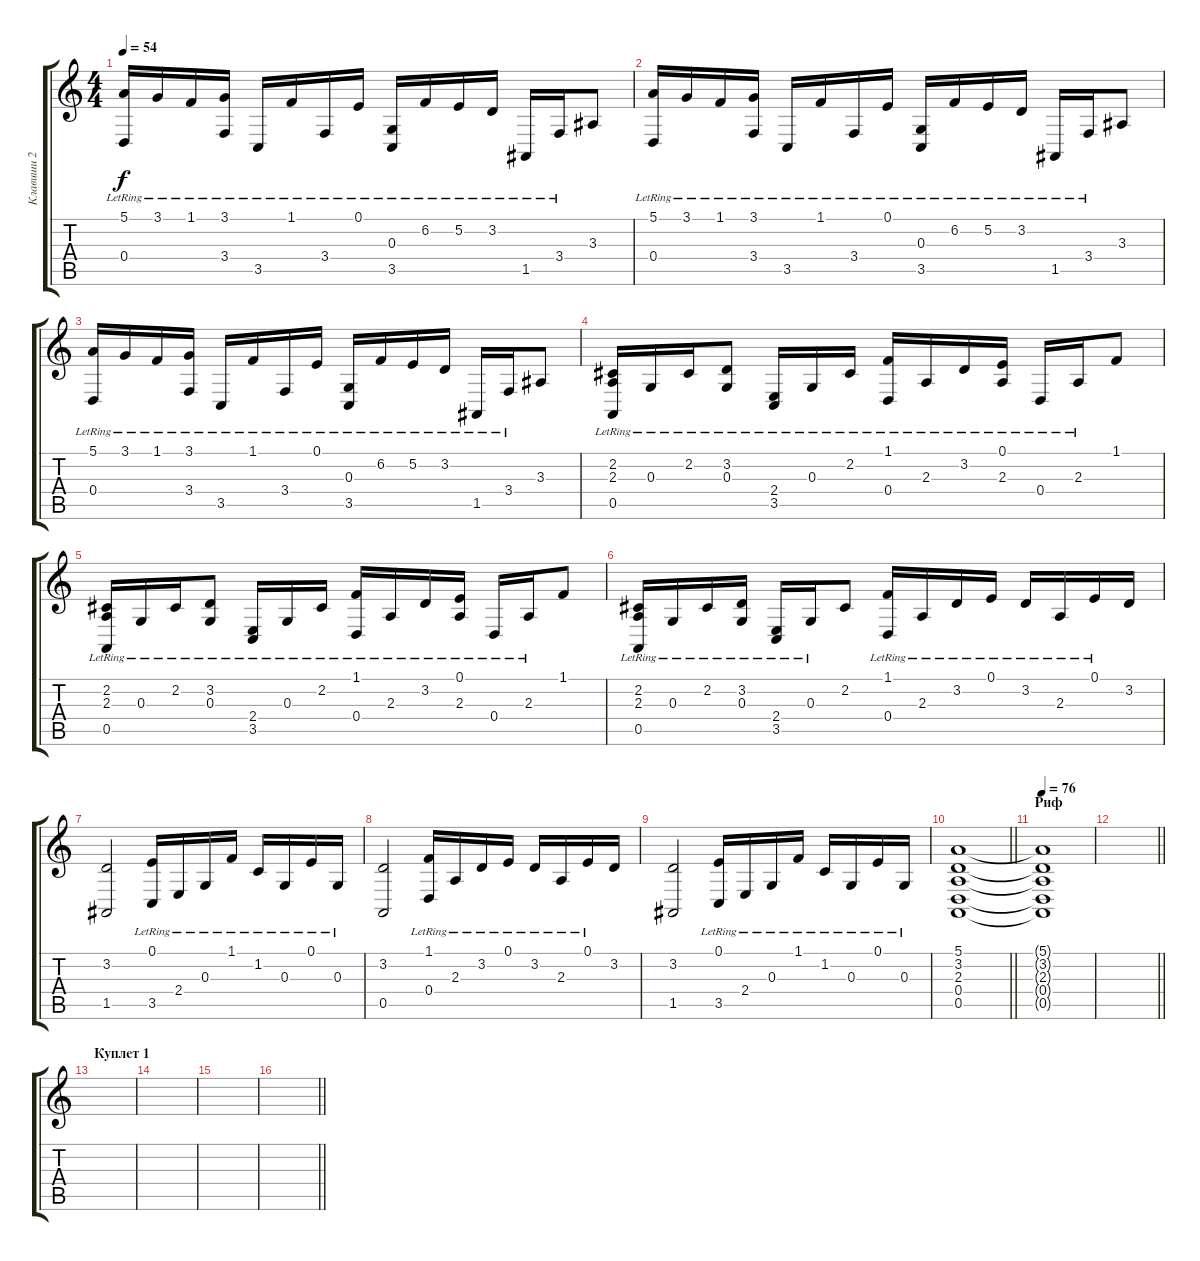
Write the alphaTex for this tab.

\track ("Клавиши 2" "Клавиши 2") {instrument acousticgrandpiano}
\staff {score tabs}
\tuning (E4 B3 G3 D3 A2 E2) {hide}
\ts (4 4)
\tempo 54
\clef g2
\ks c
(5.1{lr} 0.4{lr}).16{dy f} 3.1{lr}.16 1.1{lr}.16 (3.1{lr} 3.4{lr}).16 3.5{lr}.16 1.1{lr}.16 3.4{lr}.16 0.1{lr}.16 (0.3{lr} 3.5{lr}).16 6.2{lr}.16 5.2{lr}.16 3.2{lr}.16 1.5{lr}.16 3.4{lr}.16 3.3.8 |
(5.1{lr} 0.4{lr}).16 3.1{lr}.16 1.1{lr}.16 (3.1{lr} 3.4{lr}).16 3.5{lr}.16 1.1{lr}.16 3.4{lr}.16 0.1{lr}.16 (0.3{lr} 3.5{lr}).16 6.2{lr}.16 5.2{lr}.16 3.2{lr}.16 1.5{lr}.16 3.4{lr}.16 3.3.8 |
(5.1{lr} 0.4{lr}).16 3.1{lr}.16 1.1{lr}.16 (3.1{lr} 3.4{lr}).16 3.5{lr}.16 1.1{lr}.16 3.4{lr}.16 0.1{lr}.16 (0.3{lr} 3.5{lr}).16 6.2{lr}.16 5.2{lr}.16 3.2{lr}.16 1.5{lr}.16 3.4{lr}.16 3.3.8 |
(2.2{lr} 2.3 0.5{lr}).16 0.3{lr}.16 2.2{lr}.16 (3.2{lr} 0.3{lr}).8 (2.4 3.5{lr}).16 0.3{lr}.16 2.2{lr}.16 (1.1{lr} 0.4{lr}).16 2.3{lr}.16 3.2{lr}.16 (0.1{lr} 2.3{lr}).16 0.4{lr}.16 2.3{lr}.16 1.1.8 |
(2.2{lr} 2.3 0.5{lr}).16 0.3{lr}.16 2.2{lr}.16 (3.2{lr} 0.3{lr}).8 (2.4 3.5{lr}).16 0.3{lr}.16 2.2{lr}.16 (1.1{lr} 0.4{lr}).16 2.3{lr}.16 3.2{lr}.16 (0.1{lr} 2.3{lr}).16 0.4{lr}.16 2.3{lr}.16 1.1.8 |
(2.2{lr} 2.3 0.5{lr}).16 0.3{lr}.16 2.2{lr}.16 (3.2{lr} 0.3{lr}).16 (2.4 3.5{lr}).16 0.3{lr}.16 2.2.8 (1.1{lr} 0.4).16 2.3{lr}.16 3.2{lr}.16 0.1{lr}.16 3.2{lr}.16 2.3{lr}.16 0.1{lr}.16 3.2.16 |
(3.2 1.5).2 (0.1{lr} 3.5{lr}).16 2.4{lr}.16 0.3{lr}.16 1.1{lr}.16 1.2{lr}.16 0.3{lr}.16 0.1{lr}.16 0.3{lr}.16 |
(3.2 0.5).2 (1.1{lr} 0.4).16 2.3{lr}.16 3.2{lr}.16 0.1{lr}.16 3.2{lr}.16 2.3{lr}.16 0.1{lr}.16 3.2.16 |
(3.2 1.5).2 (0.1{lr} 3.5{lr}).16 2.4{lr}.16 0.3{lr}.16 1.1{lr}.16 1.2{lr}.16 0.3{lr}.16 0.1{lr}.16 0.3{lr}.16 |
\barLineRight lightlight
(5.1 3.2 2.3 0.4 0.5).1 |
\section ("" "Риф")
\tempo 76
(5.1{t} 3.2{t} 2.3{t} 0.4{t} 0.5{t}).1 |
\barLineRight lightlight
|
\section ("" "Куплет 1")
|
|
|
\barLineRight lightlight
